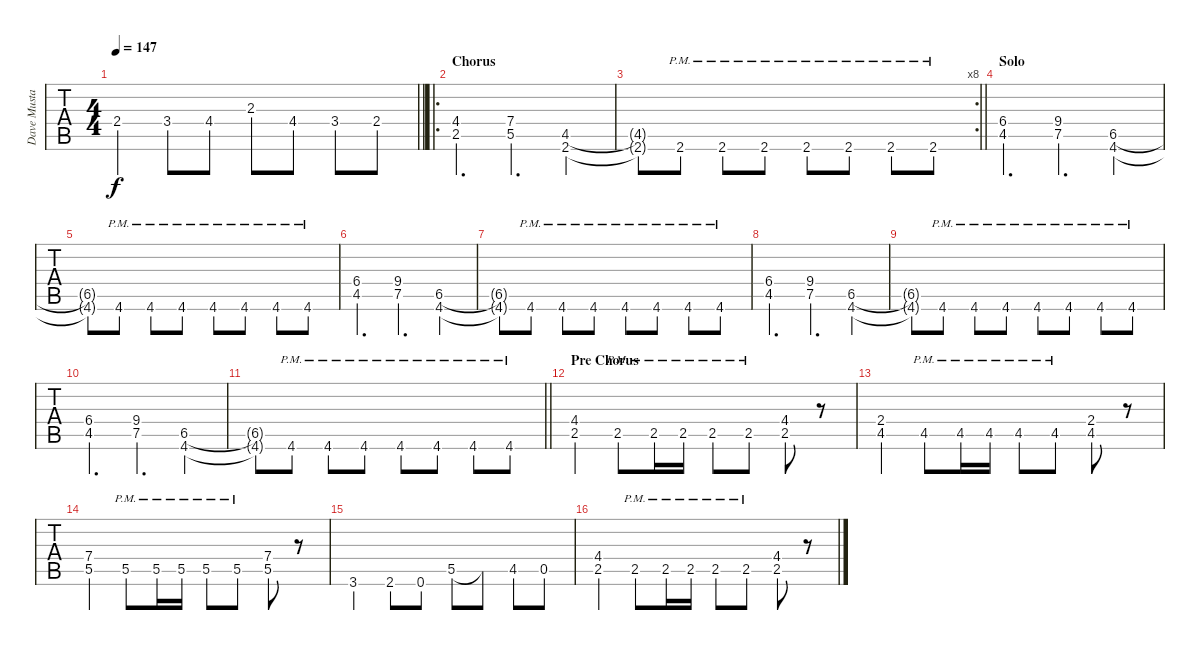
\track ("Dave Mustaine" "Dave Musta") {instrument overdrivenguitar}
\staff {tabs}
\tuning (E4 B3 G3 D3 A2 E2) {hide}
\ts (4 4)
\tempo 147
\clef g2
\barLineRight lightlight
\ks c
2.4.4{dy f} 3.4.8 4.4.8 2.3.8 4.4.8 3.4.8 2.4.8 |
\ro
\section ("" "Chorus")
(4.4 2.5).4{d} (7.4 5.5).4{d} (4.5 2.6).4 |
\rc 8
\barLineRight lightlight
(4.5{t} 2.6{t}).8 2.6{pm}.8 2.6{pm}.8 2.6{pm}.8 2.6{pm}.8 2.6{pm}.8 2.6{pm}.8 2.6{pm}.8 |
\section ("" "Solo")
(6.4 4.5).4{d} (9.4 7.5).4{d} (6.5 4.6).4 |
(6.5{t} 4.6{t}).8 4.6{pm}.8 4.6{pm}.8 4.6{pm}.8 4.6{pm}.8 4.6{pm}.8 4.6{pm}.8 4.6{pm}.8 |
(6.4 4.5).4{d} (9.4 7.5).4{d} (6.5 4.6).4 |
(6.5{t} 4.6{t}).8 4.6{pm}.8 4.6{pm}.8 4.6{pm}.8 4.6{pm}.8 4.6{pm}.8 4.6{pm}.8 4.6{pm}.8 |
(6.4 4.5).4{d} (9.4 7.5).4{d} (6.5 4.6).4 |
(6.5{t} 4.6{t}).8 4.6{pm}.8 4.6{pm}.8 4.6{pm}.8 4.6{pm}.8 4.6{pm}.8 4.6{pm}.8 4.6{pm}.8 |
(6.4 4.5).4{d} (9.4 7.5).4{d} (6.5 4.6).4 |
\barLineRight lightlight
(6.5{t} 4.6{t}).8 4.6{pm}.8 4.6{pm}.8 4.6{pm}.8 4.6{pm}.8 4.6{pm}.8 4.6{pm}.8 4.6{pm}.8 |
\section ("" "Pre Chorus")
(4.4 2.5).4 2.5{pm}.8 2.5{pm}.16 2.5{pm}.16 2.5{pm}.8 2.5{pm}.8 (4.4 2.5).8 r.8 |
(2.4 4.5).4 4.5{pm}.8 4.5{pm}.16 4.5{pm}.16 4.5{pm}.8 4.5{pm}.8 (2.4 4.5).8 r.8 |
(7.4 5.5).4 5.5{pm}.8 5.5{pm}.16 5.5{pm}.16 5.5{pm}.8 5.5{pm}.8 (7.4 5.5).8 r.8 |
3.6.4 2.6.8 0.6.8 5.5.8 5.5{t}.8 4.5.8 0.5.8 |
(4.4 2.5).4 2.5{pm}.8 2.5{pm}.16 2.5{pm}.16 2.5{pm}.8 2.5{pm}.8 (4.4 2.5).8 r.8
